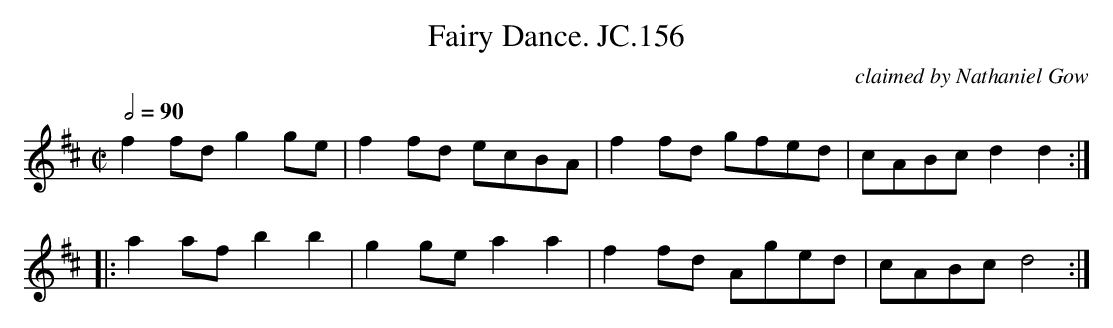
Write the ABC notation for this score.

X:1
T:Fairy Dance. JC.156
C:claimed by Nathaniel Gow
M:C|
L:1/8
Q:2/4=90
K:D
f2fd g2ge|\\
f2fd ecBA|f2fd gfed|cABc d2d2:|
|:a2af b2b2|g2ge a2a2|f2fd Aged|cABc d4:|
